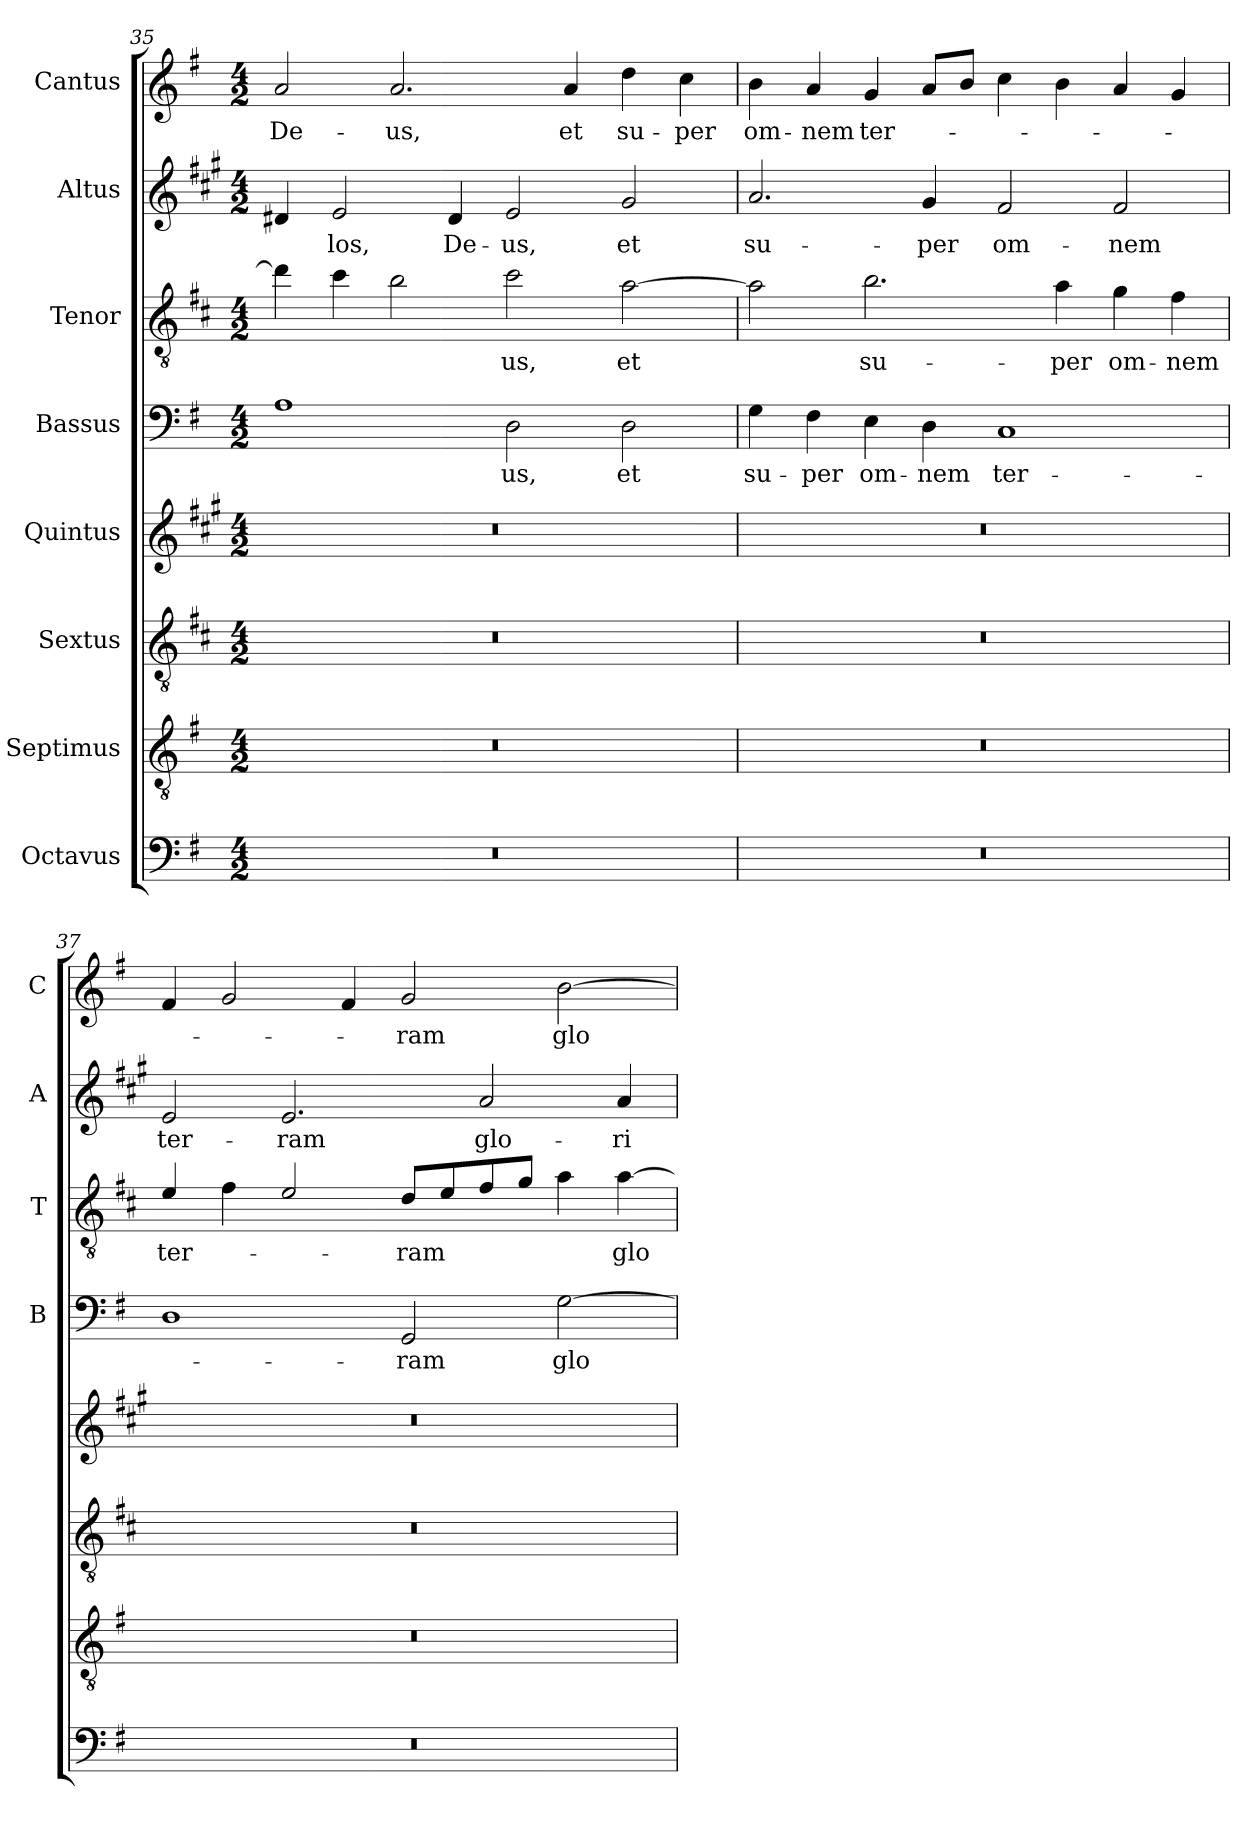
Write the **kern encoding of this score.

**kern	**kern	**kern	**kern	**kern	**text	**kern	**text	**kern	**text	**kern	**text
*part8	*part7	*part6	*part5	*part4	*part4	*part3	*part3	*part2	*part2	*part1	*part1
*staff8	*staff7	*staff6	*staff5	*staff4	*staff4	*staff3	*staff3	*staff2	*staff2	*staff1	*staff1
*I"Octavus	*I"Septimus	*I"Sextus	*I"Quintus	*I"Bassus	*	*I"Tenor	*	*I"Altus	*	*I"Cantus	*
*	*	*	*	*I'B	*	*I'T	*	*I'A	*	*I'C	*
*clefF4	*clefGv2	*clefGv2	*clefG2	*clefF4	*	*clefGv2	*	*clefG2	*	*clefG2	*
*	*	*ITrd4c7	*ITrd1c2	*	*	*ITrd4c7	*	*ITrd1c2	*	*	*
*k[f#]	*k[f#]	*k[f#]	*k[f#]	*k[f#]	*	*k[f#]	*	*k[f#]	*	*k[f#]	*
*G:	*G:	*G:	*G:	*G:	*	*G:	*	*G:	*	*G:	*
*M4/2	*M4/2	*M4/2	*M4/2	*M4/2	*	*M4/2	*	*M4/2	*	*M4/2	*
=35	=35	=35	=35	=35	=35	=35	=35	=35	=35	=35	=35
!	!	!	!	!	!	!	!	!	!	!	!LO:LY:b
0r	0r	0r	0r	1A	.	4g\]	.	4c#X/	.	2a/	De-
!	!	!	!	!	!	!	!	!	!LO:LY:b	!	!
.	.	.	.	.	.	4f#\	.	2d/	-los,	.	.
!	!	!	!	!	!	!	!	!	!	!	!LO:LY:b
.	.	.	.	.	.	2e\	.	.	.	2.a/	-us,
!	!	!	!	!	!	!	!	!	!LO:LY:b	!	!
.	.	.	.	.	.	.	.	4c#/	De-	.	.
!	!	!	!	!	!LO:LY:b	!	!LO:LY:b	!	!LO:LY:b	!	!
.	.	.	.	2D\	-us,	2f#\	-us,	2d/	-us,	.	.
!	!	!	!	!	!	!	!	!	!	!	!LO:LY:b
.	.	.	.	.	.	.	.	.	.	4a/	et
!	!	!	!	!	!LO:LY:b	!	!LO:LY:b	!	!LO:LY:b	!	!LO:LY:b
.	.	.	.	2D\	et	[2d\	et	2f#/	et	4dd\	su-
!	!	!	!	!	!	!	!	!	!	!	!LO:LY:b
.	.	.	.	.	.	.	.	.	.	4cc\	-per
!!LO:PB:g=z
=36	=36	=36	=36	=36	=36	=36	=36	=36	=36	=36	=36
!	!	!	!	!	!LO:LY:b	!	!	!	!LO:LY:b	!	!LO:LY:b
0r	0r	0r	0r	4G\	su-	2d\]	.	2.g/	su-	4b\	om-
!	!	!	!	!	!LO:LY:b	!	!	!	!	!	!LO:LY:b
.	.	.	.	4F#\	-per	.	.	.	.	4a/	-nem
!	!	!	!	!	!LO:LY:b	!	!LO:LY:b	!	!	!	!LO:LY:b
.	.	.	.	4E\	om-	2.e\	su-	.	.	4g/	ter-
!	!	!	!	!	!LO:LY:b	!	!	!	!LO:LY:b	!	!
.	.	.	.	4D\	-nem	.	.	4f#/	-per	8a/L	.
.	.	.	.	.	.	.	.	.	.	8b/J	.
!	!	!	!	!	!LO:LY:b	!	!	!	!LO:LY:b	!	!
.	.	.	.	1C	ter-	.	.	2e/	om-	4cc\	.
!	!	!	!	!	!	!	!LO:LY:b	!	!	!	!
.	.	.	.	.	.	4d\	-per	.	.	4b\	.
!	!	!	!	!	!	!	!LO:LY:b	!	!LO:LY:b	!	!
.	.	.	.	.	.	4c\	om-	2e/	-nem	4a/	.
!	!	!	!	!	!	!	!LO:LY:b	!	!	!	!
.	.	.	.	.	.	4B\	-nem	.	.	4g/	.
=37	=37	=37	=37	=37	=37	=37	=37	=37	=37	=37	=37
!	!	!	!	!	!	!	!LO:LY:b	!	!LO:LY:b	!	!
0r	0r	0r	0r	1D	.	4A/	ter-	2d/	ter-	4f#/	.
.	.	.	.	.	.	4B\	.	.	.	2g/	.
!	!	!	!	!	!	!	!	!	!LO:LY:b	!	!
.	.	.	.	.	.	2A/	.	2.d/	-ram	.	.
.	.	.	.	.	.	.	.	.	.	4f#/	.
!	!	!	!	!	!LO:LY:b	!	!LO:LY:b	!	!	!	!LO:LY:b
.	.	.	.	2GG/	-ram	8G/L	-ram	.	.	2g/	-ram
.	.	.	.	.	.	8A/	.	.	.	.	.
!	!	!	!	!	!	!	!	!	!LO:LY:b	!	!
.	.	.	.	.	.	8B/	.	2g/	glo-	.	.
.	.	.	.	.	.	8c/J	.	.	.	.	.
!	!	!	!	!	!LO:LY:b	!	!	!	!	!	!LO:LY:b
.	.	.	.	[2G\	glo-	4d\	.	.	.	[2b\	glo-
!	!	!	!	!	!	!	!LO:LY:b	!	!LO:LY:b	!	!
.	.	.	.	.	.	[4d\	glo-	4g/	-ri-	.	.
=	=	=	=	=	=	=	=	=	=	=	=
*-	*-	*-	*-	*-	*-	*-	*-	*-	*-	*-	*-
